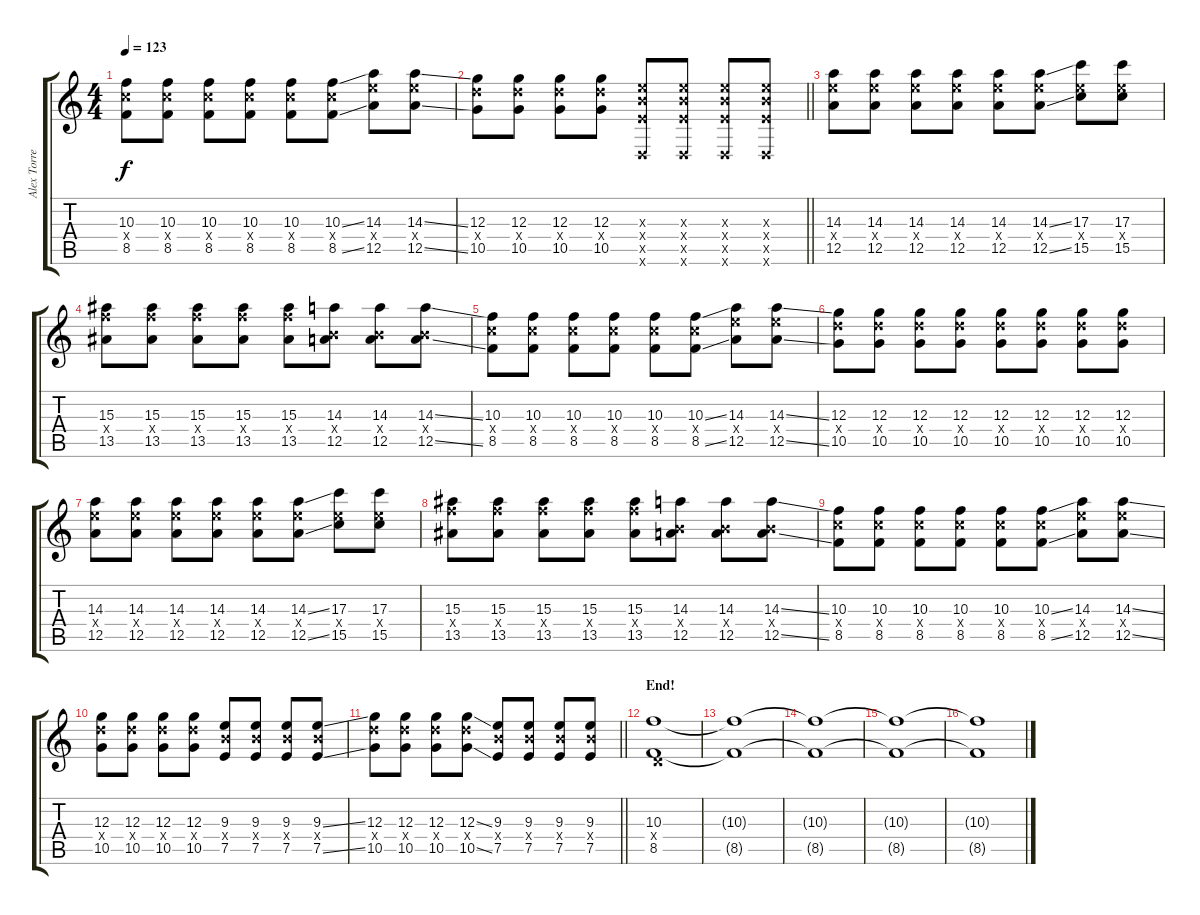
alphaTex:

\track ("Alex Torres [Guitar]" "Alex Torre") {instrument overdrivenguitar}
\staff {score tabs}
\tuning (E4 B3 G3 D3 A2 D2) {hide}
\ts (4 4)
\tempo 123
\clef g2
\ks c
(10.3 10.4{x} 8.5).8{dy f} (10.3 10.4{x} 8.5).8 (10.3 10.4{x} 8.5).8 (10.3 10.4{x} 8.5).8 (10.3 10.4{x} 8.5).8 (10.3{ss} 10.4{x} 8.5{ss}).8 (14.3 14.4{x} 12.5).8 (14.3{ss} 14.4{x} 12.5{ss}).8 |
\barLineRight lightlight
(12.3 12.4{x} 10.5).8 (12.3 12.4{x} 10.5).8 (12.3 12.4{x} 10.5).8 (12.3 12.4{x} 10.5).8 (9.3{x} 9.4{x} 7.5{x} 0.6{x}).8 (9.3{x} 9.4{x} 7.5{x} 0.6{x}).8 (9.3{x} 9.4{x} 7.5{x} 0.6{x}).8 (9.3{x} 9.4{x} 7.5{x} 0.6{x}).8 |
(14.3 14.4{x} 12.5).8 (14.3 14.4{x} 12.5).8 (14.3 14.4{x} 12.5).8 (14.3 14.4{x} 12.5).8 (14.3 14.4{x} 12.5).8 (14.3{ss} 14.4{x} 12.5{ss}).8 (17.3 14.4{x} 15.5).8 (17.3 14.4{x} 15.5).8 |
(15.3 15.4{x} 13.5).8 (15.3 15.4{x} 13.5).8 (15.3 15.4{x} 13.5).8 (15.3 15.4{x} 13.5).8 (15.3 15.4{x} 13.5).8 (14.3 9.4{x} 12.5).8 (14.3 9.4{x} 12.5).8 (14.3{ss} 9.4{x} 12.5{ss}).8 |
(10.3 10.4{x} 8.5).8 (10.3 10.4{x} 8.5).8 (10.3 10.4{x} 8.5).8 (10.3 10.4{x} 8.5).8 (10.3 10.4{x} 8.5).8 (10.3{ss} 10.4{x} 8.5{ss}).8 (14.3 14.4{x} 12.5).8 (14.3{ss} 14.4{x} 12.5{ss}).8 |
(12.3 12.4{x} 10.5).8 (12.3 12.4{x} 10.5).8 (12.3 12.4{x} 10.5).8 (12.3 12.4{x} 10.5).8 (12.3 12.4{x} 10.5).8 (12.3 12.4{x} 10.5).8 (12.3 12.4{x} 10.5).8 (12.3 12.4{x} 10.5).8 |
(14.3 14.4{x} 12.5).8 (14.3 14.4{x} 12.5).8 (14.3 14.4{x} 12.5).8 (14.3 14.4{x} 12.5).8 (14.3 14.4{x} 12.5).8 (14.3{ss} 14.4{x} 12.5{ss}).8 (17.3 14.4{x} 15.5).8 (17.3 14.4{x} 15.5).8 |
(15.3 15.4{x} 13.5).8 (15.3 15.4{x} 13.5).8 (15.3 15.4{x} 13.5).8 (15.3 15.4{x} 13.5).8 (15.3 15.4{x} 13.5).8 (14.3 9.4{x} 12.5).8 (14.3 9.4{x} 12.5).8 (14.3{ss} 9.4{x} 12.5{ss}).8 |
(10.3 10.4{x} 8.5).8 (10.3 10.4{x} 8.5).8 (10.3 10.4{x} 8.5).8 (10.3 10.4{x} 8.5).8 (10.3 10.4{x} 8.5).8 (10.3{ss} 10.4{x} 8.5{ss}).8 (14.3 14.4{x} 12.5).8 (14.3{ss} 14.4{x} 12.5{ss}).8 |
(12.3 12.4{x} 10.5).8 (12.3 12.4{x} 10.5).8 (12.3 12.4{x} 10.5).8 (12.3 12.4{x} 10.5).8 (9.3 9.4{x} 7.5).8 (9.3 9.4{x} 7.5).8 (9.3 9.4{x} 7.5).8 (9.3{ss} 9.4{x} 7.5{ss}).8 |
\barLineRight lightlight
(12.3 12.4{x} 10.5).8 (12.3 12.4{x} 10.5).8 (12.3 12.4{x} 10.5).8 (12.3{ss} 12.4{x} 10.5{ss}).8 (9.3 9.4{x} 7.5).8 (9.3 9.4{x} 7.5).8 (9.3 9.4{x} 7.5).8 (9.3 9.4{x} 7.5).8 |
\section ("" "End!")
(10.3 0.4{x} 8.5).1 |
(10.3{t} 8.5{t}).1{volume 6} |
(10.3{t} 8.5{t}).1 |
(10.3{t} 8.5{t}).1 |
(10.3{t} 8.5{t}).1
